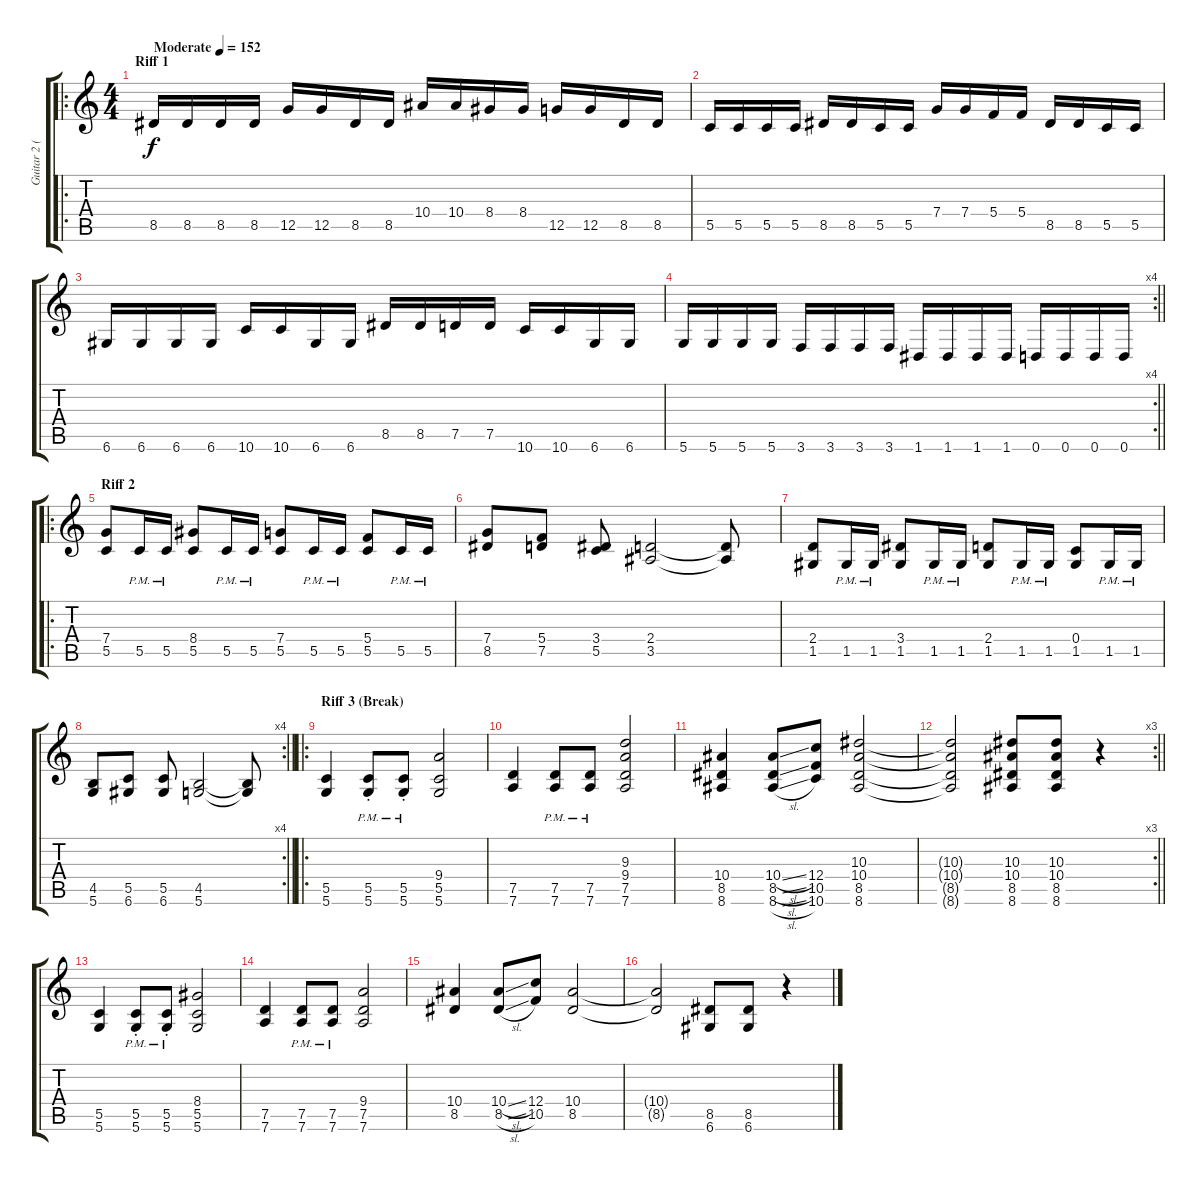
\track ("Guitar 2 (Rhythm)" "Guitar 2 (") {instrument distortionguitar}
\staff {score tabs}
\tuning (D4 A3 F3 C3 G2 D2) {hide}
\ro
\ts (4 4)
\section ("" "Riff 1")
\tempo (152 "Moderate")
\clef g2
\ks c
8.5.16{dy f instrument distortionguitar} 8.5.16 8.5.16 8.5.16 12.5.16 12.5.16 8.5.16 8.5.16 10.4.16 10.4.16 8.4.16 8.4.16 12.5.16 12.5.16 8.5.16 8.5.16 |
5.5.16 5.5.16 5.5.16 5.5.16 8.5.16 8.5.16 5.5.16 5.5.16 7.4.16 7.4.16 5.4.16 5.4.16 8.5.16 8.5.16 5.5.16 5.5.16 |
6.6.16 6.6.16 6.6.16 6.6.16 10.6.16 10.6.16 6.6.16 6.6.16 8.5.16 8.5.16 7.5.16 7.5.16 10.6.16 10.6.16 6.6.16 6.6.16 |
\rc 4
\barLineRight lightlight
5.6.16 5.6.16 5.6.16 5.6.16 3.6.16 3.6.16 3.6.16 3.6.16 1.6.16 1.6.16 1.6.16 1.6.16 0.6.16 0.6.16 0.6.16 0.6.16 |
\ro
\section ("" "Riff 2")
(7.4 5.5).8 5.5{pm}.16 5.5{pm}.16 (8.4 5.5).8 5.5{pm}.16 5.5{pm}.16 (7.4 5.5).8 5.5{pm}.16 5.5{pm}.16 (5.4 5.5).8 5.5{pm}.16 5.5{pm}.16 |
(7.4 8.5).8 (5.4 7.5).8 (3.4 5.5).8 (2.4 3.5).2 (2.4{t} 3.5{t}).8 |
(2.4 1.5).8 1.5{pm}.16 1.5{pm}.16 (3.4 1.5).8 1.5{pm}.16 1.5{pm}.16 (2.4 1.5).8 1.5{pm}.16 1.5{pm}.16 (0.4 1.5).8 1.5{pm}.16 1.5{pm}.16 |
\rc 4
\barLineRight lightlight
(4.5 5.6).8 (5.5 6.6).8 (5.5 6.6).8 (4.5 5.6).2 (4.5{t} 5.6{t}).8 |
\ro
\section ("" "Riff 3 (Break)")
(5.5 5.6).4 (5.5{pm st} 5.6{pm}).8 (5.5{pm st} 5.6{pm}).8 (9.4 5.5 5.6).2 |
(7.5 7.6).4 (7.5{pm} 7.6{pm}).8 (7.5{pm} 7.6{pm}).8 (9.3 9.4 7.5 7.6).2 |
(10.4 8.5 8.6).4 (10.4{sl} 8.5{sl} 8.6{sl}).8 (12.4 10.5 10.6).8 (10.3 10.4 8.5 8.6).2 |
\rc 3
\barLineRight lightlight
(10.3{t} 10.4{t} 8.5{t} 8.6{t}).2 (10.3 10.4 8.5 8.6).8 (10.3 10.4 8.5 8.6).8 r.4 |
(5.5 5.6).4 (5.5{pm st} 5.6{pm}).8 (5.5{pm st} 5.6{pm}).8 (8.4 5.5 5.6).2 |
(7.5 7.6).4 (7.5{pm} 7.6{pm}).8 (7.5{pm} 7.6{pm}).8 (9.4 7.5 7.6).2 |
(10.4 8.5).4 (10.4{sl} 8.5{sl}).8 (12.4 10.5).8 (10.4 8.5).2 |
(10.4{t} 8.5{t}).2 (8.5 6.6).8 (8.5 6.6).8 r.4
